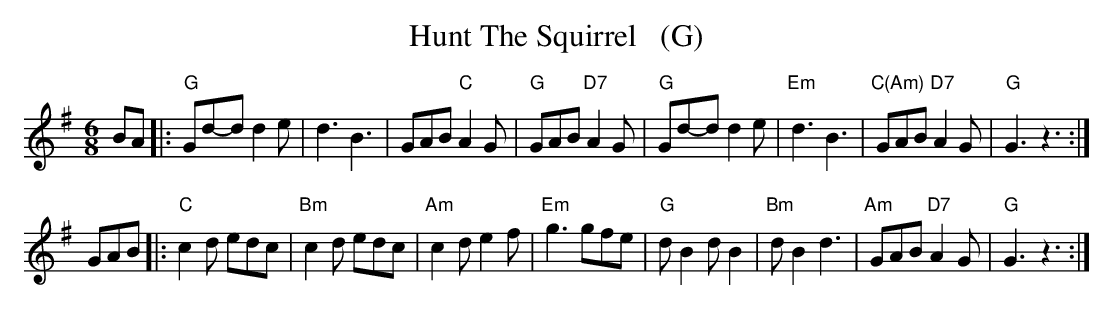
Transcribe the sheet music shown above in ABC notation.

X:1
T: Hunt The Squirrel   (G)
M: 6/8
K: G
BA \
|:"G"Gd-d d2e | d3 B3 | GAB "C"A2G | "G"GAB "D7"A2G \
| "G"Gd-d d2e | "Em"d3 B3 | "C(Am)"GAB "D7"A2G | "G"G3 z3 :|
GAB \
|:"C"c2d edc | "Bm"c2d edc | "Am"c2d e2f | "Em"g3 gfe \
| "G"dB2 dB2 | "Bm"dB2 d3 | "Am"GAB "D7"A2G | "G"G3 z3 :|
